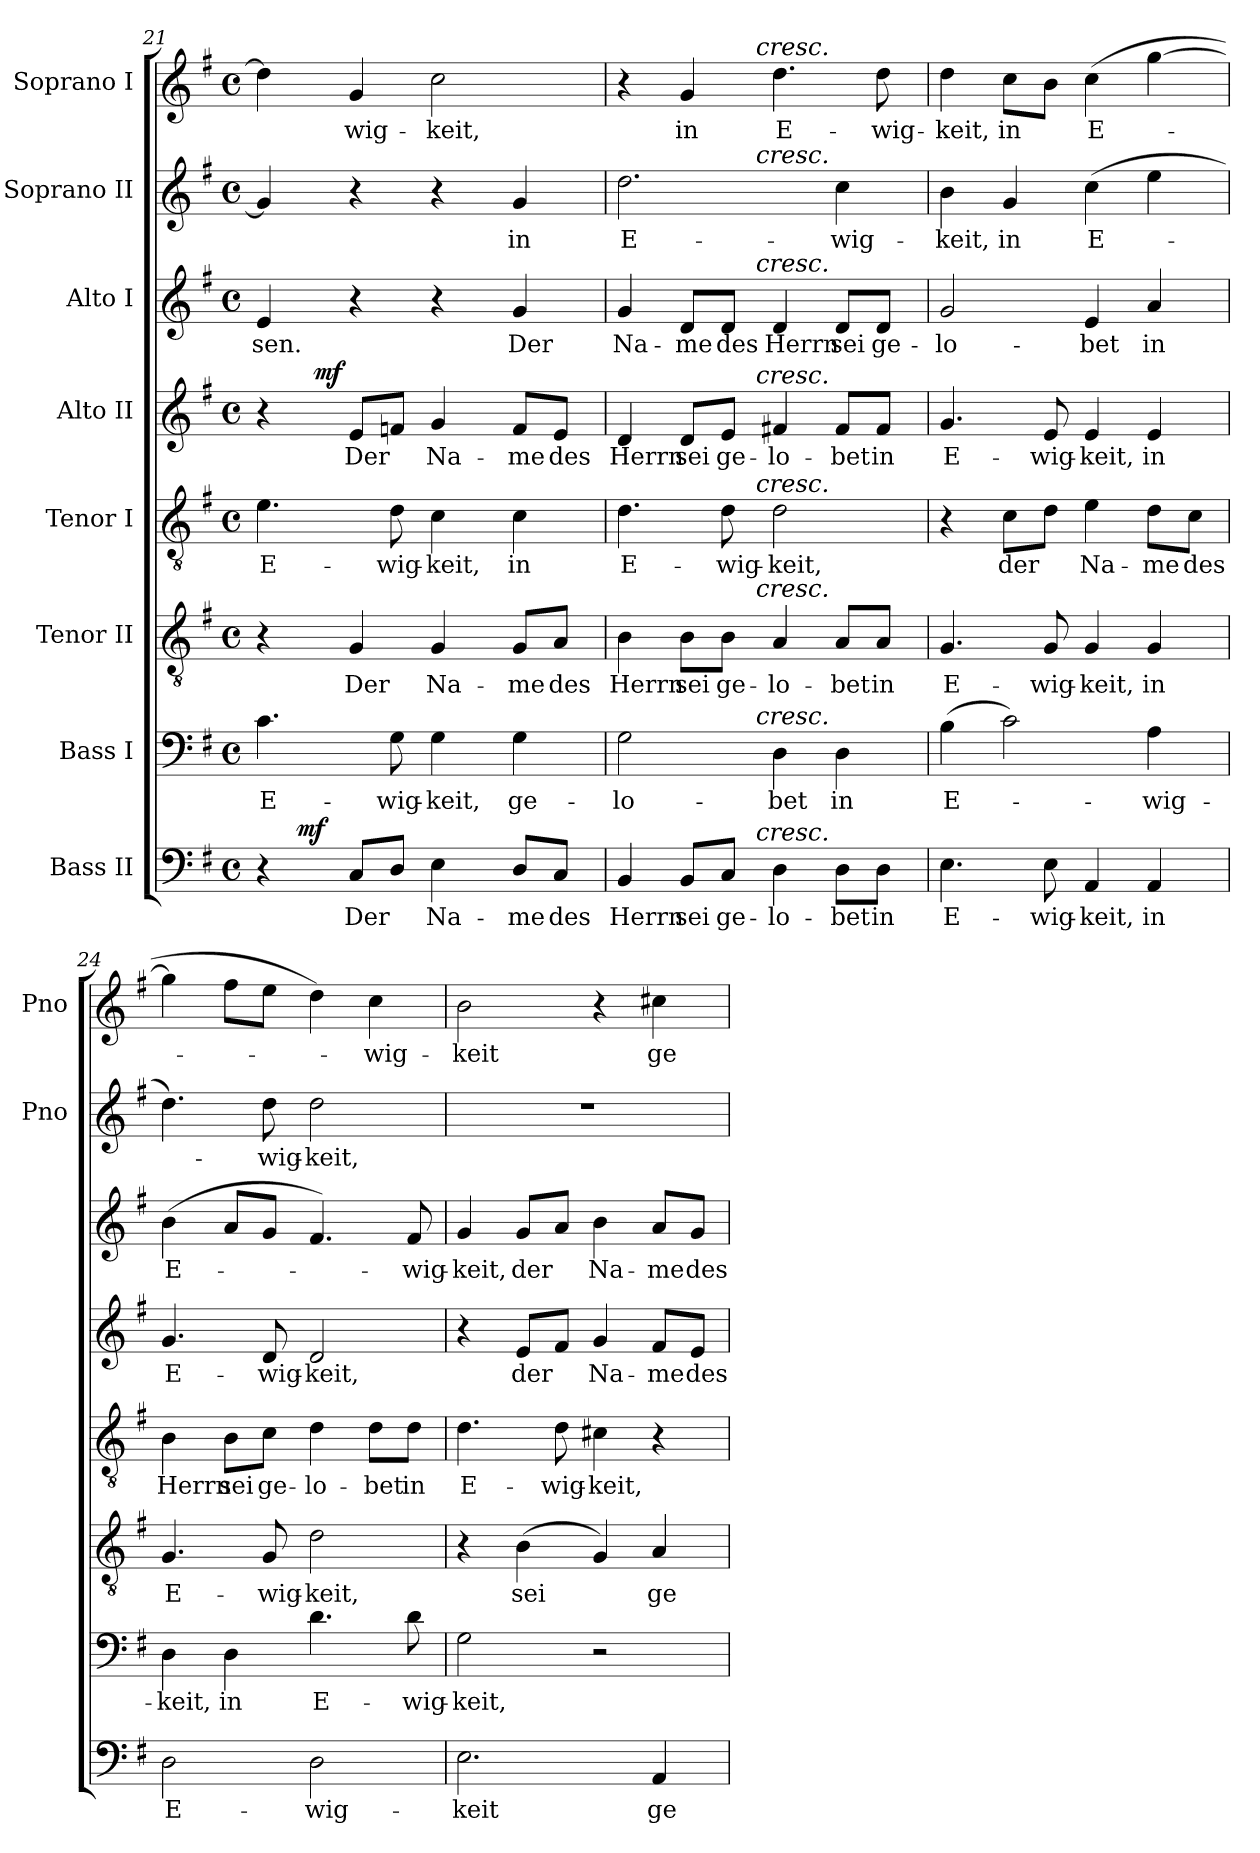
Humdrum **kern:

**kern	**text	**dynam	**kern	**text	**kern	**text	**kern	**text	**kern	**text	**dynam	**kern	**text	**kern	**text	**kern	**text
*part8	*part8	*part8	*part7	*part7	*part6	*part6	*part5	*part5	*part4	*part4	*part4	*part3	*part3	*part2	*part2	*part1	*part1
*staff8	*staff8	*staff8	*staff7	*staff7	*staff6	*staff6	*staff5	*staff5	*staff4	*staff4	*staff4	*staff3	*staff3	*staff2	*staff2	*staff1	*staff1
*I"Bass II	*	*	*I"Bass I	*	*I"Tenor II	*	*I"Tenor I	*	*I"Alto II	*	*	*I"Alto I	*	*I"Soprano II	*	*I"Soprano I	*
*	*	*	*	*	*	*	*	*	*	*	*	*	*	*I'Pno	*	*I'Pno	*
!!LO:LB:g=z
*clefF4	*	*	*clefF4	*	*clefGv2	*	*clefGv2	*	*clefG2	*	*	*clefG2	*	*clefG2	*	*clefG2	*
*k[f#]	*	*	*k[f#]	*	*k[f#]	*	*k[f#]	*	*k[f#]	*	*	*k[f#]	*	*k[f#]	*	*k[f#]	*
*e:	*	*	*e:	*	*e:	*	*e:	*	*e:	*	*	*e:	*	*e:	*	*e:	*
*M4/4	*	*	*M4/4	*	*M4/4	*	*M4/4	*	*M4/4	*	*	*M4/4	*	*M4/4	*	*M4/4	*
*met(c)	*	*	*met(c)	*	*met(c)	*	*met(c)	*	*met(c)	*	*	*met(c)	*	*met(c)	*	*met(c)	*
=21	=21	=21	=21	=21	=21	=21	=21	=21	=21	=21	=21	=21	=21	=21	=21	=21	=21
*^	*	*	*	*	*	*	*	*	*^	*	*	*	*	*	*	*	*
4r	8ryy	.	.	4.c\	E-	4r	.	4.e\	E-	4r	8ryy	.	.	4e/	-sen.	4g/]	.	4dd\]	-­
!	!	!	!LO:DY:a	!	!	!	!	!	!	!	!	!	!	!	!	!	!	!	!
.	2..ryy	.	mf	.	.	.	.	.	.	.	32ryy	.	.	.	.	.	.	.	.
!	!	!	!	!	!	!	!	!	!	!	!	!	!LO:DY:a	!	!	!	!	!	!
.	.	.	.	.	.	.	.	.	.	.	2ryy	.	mf	.	.	.	.	.	.
8C/L	.	Der	.	.	.	4G/	Der	.	.	8e/L	.	Der	.	4r	.	4r	.	4g/	wig-
8D/J	.	.	.	8G\	-wig-	.	.	8d\	-wig-	8fn/J	.	.	.	.	.	.	.	.	.
4E\	.	Na-	.	4G\	-keit,	4G/	Na-	4c\	-keit,	4g/	.	Na-	.	4r	.	4r	.	2cc\	-keit,
.	.	.	.	.	.	.	.	.	.	.	4ryy	.	.	.	.	.	.	.	.
8D/L	.	-me	.	4G\	ge-	8G/L	-me	4c\	in	8f/L	.	-me	.	4g/	Der	4g/	in	.	.
8C/J	.	des	.	.	.	8A/J	des	.	.	8e/J	.	des	.	.	.	.	.	.	.
.	.	.	.	.	.	.	.	.	.	.	16.ryy	.	.	.	.	.	.	.	.
=22	=22	=22	=22	=22	=22	=22	=22	=22	=22	=22	=22	=22	=22	=22	=22	=22	=22	=22	=22
*	*	*	*	*^	*	*^	*	*^	*	*	*	*	*	*^	*	*^	*	*^	*
4BB/	4...ryy	Herrn	.	2G\	4...ryy	-lo-	4B\	4...ryy	Herrn	4.d\	4...ryy	E-	4d/	4...ryy	Herrn	.	4g/	4...ryy	Na-	2.dd\	4...ryy	E-	4r	4...ryy	.
8BB/L	.	sei	.	.	.	.	8B\L	.	sei	.	.	.	8d/L	.	sei	.	8d/L	.	-me	.	.	.	4g/	.	in
8C/J	.	ge-	.	.	.	.	8B\J	.	ge-	8d\	.	-wig-	8e/J	.	ge-	.	8d/J	.	des	.	.	.	.	.	.
!	!	!	!	!	!	!	!	!	!	!	!	!	!	!	!	!	!	!	!	!	!	!	!	!LO:TX:a:i:t=cresc.	!
!	!	!	!	!	!	!	!	!	!	!	!	!	!	!	!	!	!	!	!	!	!LO:TX:a:i:t=cresc.	!	!	!	!
!	!	!	!	!	!	!	!	!	!	!	!	!	!	!	!	!	!	!LO:TX:a:i:t=cresc.	!	!	!	!	!	!	!
!	!	!	!	!	!	!	!	!	!	!	!	!	!	!LO:TX:a:i:t=cresc.	!	!	!	!	!	!	!	!	!	!	!
!	!	!	!	!	!	!	!	!	!	!	!LO:TX:a:i:t=cresc.	!	!	!	!	!	!	!	!	!	!	!	!	!	!
!	!	!	!	!	!	!	!	!LO:TX:a:i:t=cresc.	!	!	!	!	!	!	!	!	!	!	!	!	!	!	!	!	!
!	!	!	!	!	!LO:TX:a:i:t=cresc.	!	!	!	!	!	!	!	!	!	!	!	!	!	!	!	!	!	!	!	!
!	!LO:TX:a:i:t=cresc.	!	!	!	!	!	!	!	!	!	!	!	!	!	!	!	!	!	!	!	!	!	!	!	!
.	2ryy	.	.	.	2ryy	.	.	2ryy	.	.	2ryy	.	.	2ryy	.	.	.	2ryy	.	.	2ryy	.	.	2ryy	.
4D\	.	-lo-	.	4D\	.	-bet	4A/	.	-lo-	2d\	.	-keit,	4f#X/	.	-lo-	.	4d/	.	Herrn	.	.	.	4.dd\	.	E-
8D\L	.	-bet	.	4D\	.	in	8A/L	.	-bet	.	.	.	8f#/L	.	-bet	.	8d/L	.	sei	4cc\	.	-wig-	.	.	.
8D\J	.	in	.	.	.	.	8A/J	.	in	.	.	.	8f#/J	.	in	.	8d/J	.	ge-	.	.	.	8dd\	.	-wig-
.	32ryy	.	.	.	32ryy	.	.	32ryy	.	.	32ryy	.	.	32ryy	.	.	.	32ryy	.	.	32ryy	.	.	32ryy	.
*v	*v	*	*	*	*	*	*v	*v	*	*v	*v	*	*v	*v	*	*	*v	*v	*	*v	*v	*	*v	*v	*
*	*	*	*v	*v	*	*	*	*	*	*	*	*	*	*	*	*	*	*
=23	=23	=23	=23	=23	=23	=23	=23	=23	=23	=23	=23	=23	=23	=23	=23	=23	=23
4.E\	E-	.	(4B\	E-	4.G/	E-	4r	.	4.g/	E-	.	2g/	-lo-	4b\	-keit,	4dd\	-keit,
.	.	.	2c\)	.	.	.	8c\L	der	.	.	.	.	.	4g/	in	8cc\L	in
8E\	-wig-	.	.	.	8G/	-wig-	8d\J	.	8e/	-wig-	.	.	.	.	.	8b\J	.
4AA/	-keit,	.	.	.	4G/	-keit,	4e\	Na-	4e/	-keit,	.	4e/	-bet	(4cc\	E-	(4cc\	E-
4AA/	in	.	4A\	-wig-	4G/	in	8d\L	-me	4e/	in	.	4a/	in	4ee\	.	[4gg\	.
.	.	.	.	.	.	.	8c\J	des	.	.	.	.	.	.	.	.	.
=24	=24	=24	=24	=24	=24	=24	=24	=24	=24	=24	=24	=24	=24	=24	=24	=24	=24
2D\	E-	.	4D\	-keit,	4.G/	E-	4B\	Herrn	4.g/	E-	.	(4b\	E-	4.dd\)	.	4gg\]	.
.	.	.	4D\	in	.	.	8B\L	sei	.	.	.	8a/L	.	.	.	8ff#\L	.
.	.	.	.	.	8G/	-wig-	8c\J	ge-	8d/	-wig-	.	8g/J	.	8dd\	-wig-	8ee\J	.
2D\	-wig-	.	4.d\	E-	2d\	-keit,	4d\	-lo-	2d/	-keit,	.	4.f#/)	.	2dd\	-keit,	4dd\)	.
.	.	.	.	.	.	.	8d\L	-bet	.	.	.	.	.	.	.	4cc\	-wig-
.	.	.	8d\	-wig-	.	.	8d\J	in	.	.	.	8f#/	-wig-	.	.	.	.
!!LO:PB:g=z
=25	=25	=25	=25	=25	=25	=25	=25	=25	=25	=25	=25	=25	=25	=25	=25	=25	=25
2.E\	-keit	.	2G\	-keit,	4r	.	4.d\	E-	4r	.	.	4g/	-keit,	1r	.	2b\	-keit
.	.	.	.	.	(4B\	sei	.	.	8e/L	der	.	8g/L	der	.	.	.	.
.	.	.	.	.	.	.	8d\	-wig-	8f#/J	.	.	8a/J	.	.	.	.	.
.	.	.	2r	.	4G/)	.	4c#X\	-keit,	4g/	Na-	.	4b\	Na-	.	.	4r	.
4AA/	ge-	.	.	.	4A/	ge-	4r	.	8f#/L	-me	.	8a/L	-me	.	.	4cc#X\	ge-
.	.	.	.	.	.	.	.	.	8e/J	des	.	8g/J	des	.	.	.	.
=	=	=	=	=	=	=	=	=	=	=	=	=	=	=	=	=	=
*-	*-	*-	*-	*-	*-	*-	*-	*-	*-	*-	*-	*-	*-	*-	*-	*-	*-
